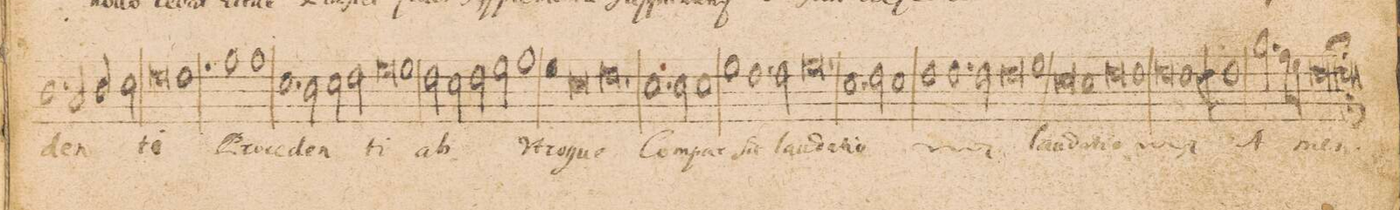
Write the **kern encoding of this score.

**kern	**text	**text	**text	**text
*I"ALTVS.	*	*	*	*
*clefC3	*	*	*	*
*k[]	*	*	*	*
*met(c|)	*	*	*	*
*M3/1	*	*	*	*
1.c	-den-	.	.	.
2B/	.	.	.	.
2c/	.	.	.	.
2d\	.	.	.	.
=49-	=49-	=49-	=49-	=49-
0e	.	.	.	.
1e	-ti	.	.	.
=50-	=50-	=50-	=50-	=50-
1r	.	.	.	.
1g	Pro-	.	.	.
1g	-ce-	.	.	.
=51-	=51-	=51-	=51-	=51-
1.d	-den-	.	.	.
2c\	.	.	.	.
2d\	.	.	.	.
2e\	.	.	.	.
=52-	=52-	=52-	=52-	=52-
0f	.	.	.	.
1f	-ti	.	.	.
=53-	=53-	=53-	=53-	=53-
2e\	ab	.	.	.
2d\	.	.	.	.
2e\	.	.	.	.
2f\	.	.	.	.
1g	u-	.	.	.
=54-	=54-	=54-	=54-	=54-
*col	*	*	*	*
1f	-tro-	.	.	.
0d	.	.	.	.
=55-	=55-	=55-	=55-	=55-
0.e	-que	.	.	.
*Xcol	*	*	*	*
=56-	=56-	=56-	=56-	=56-
1.d	Com-	.	.	.
2d\	-par	.	.	.
1d	ſit	.	.	.
=57-	=57-	=57-	=57-	=57-
1f	lau-	.	.	.
1.e	-da-	.	.	.
2e\	-ti-	.	.	.
=58-	=58-	=58-	=58-	=58-
0.f	-o	.	.	.
=59-	=59-	=59-	=59-	=59-
*	*ij	*	*	*
1.d	Com-	.	.	.
2e\	-par	.	.	.
1d	ſit	.	.	.
=60-	=60-	=60-	=60-	=60-
1e	lau-	.	.	.
1.e	-da-	.	.	.
2e\	-ti-	.	.	.
=61-	=61-	=61-	=61-	=61-
0e	-o	.	.	.
*	*Xij	*	*	*
1f	lau-	.	.	.
=62-	=62-	=62-	=62-	=62-
0d	-da-	.	.	.
1d	-ti-	.	.	.
=63-	=63-	=63-	=63-	=63-
0e	-o	.	.	.
*	*ij	*	*	*
1e	lau-	.	.	.
=64-	=64-	=64-	=64-	=64-
0e	-da-	.	.	.
1e	-ti-	.	.	.
=65-	=65-	=65-	=65-	=65-
*M2/1	*	*	*	*
*met(c|)	*	*	*	*
1e	-o	.	.	.
*	*Xij	*	*	*
2.a\	A-	.	.	.
8g\L	.	.	.	.
8f\J	.	.	.	.
=66-	=66-	=66-	=66-	=66-
00e;;	-men.	.	.	.
=67-	=67-	=67-	=67-	=67-
=-	=-	=-	=-	=-
*-	*-	*-	*-	*-
